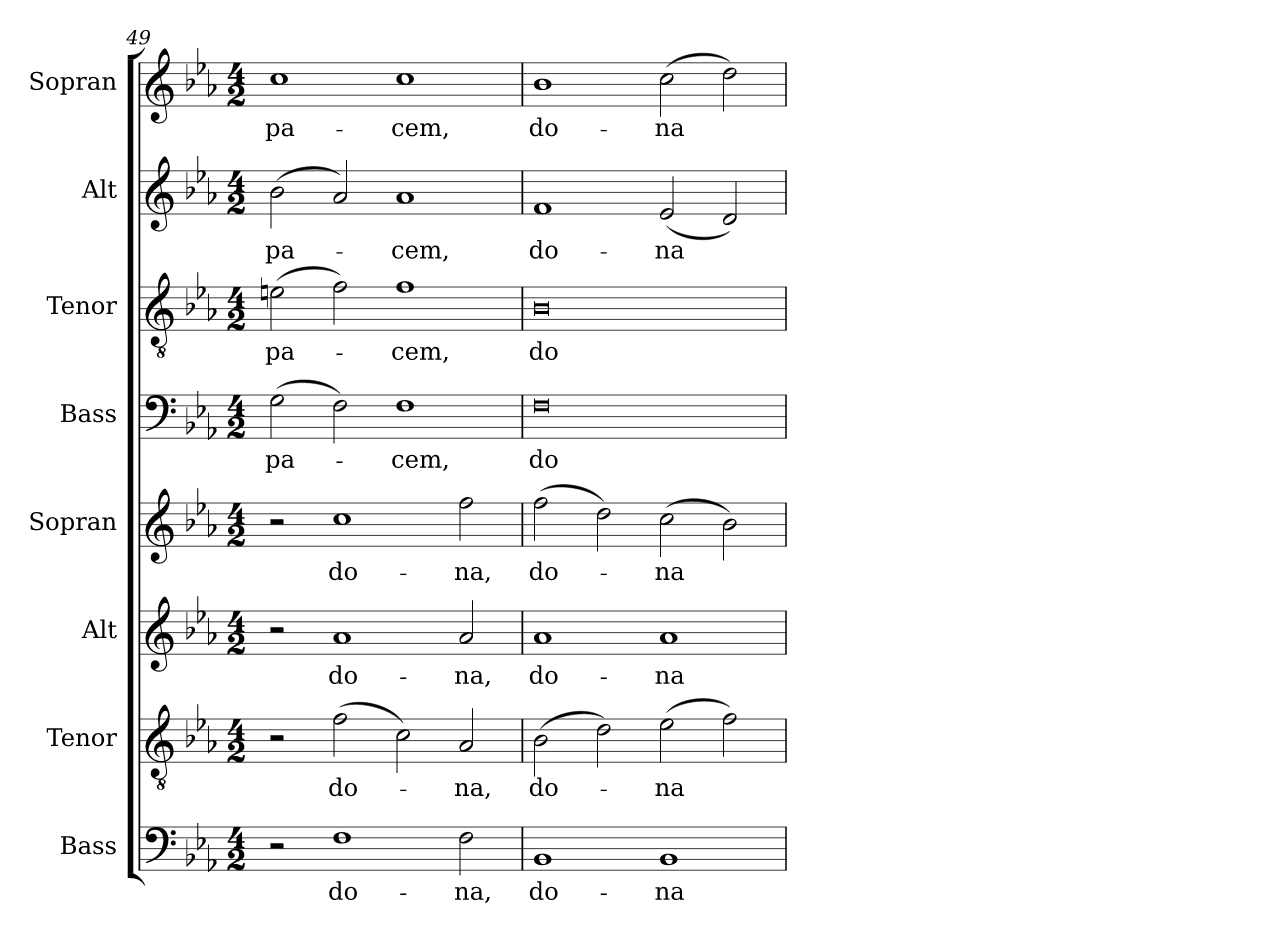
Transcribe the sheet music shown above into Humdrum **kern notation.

**kern	**text	**kern	**text	**kern	**text	**kern	**text	**kern	**text	**kern	**text	**kern	**text	**kern	**text
*part8	*part8	*part7	*part7	*part6	*part6	*part5	*part5	*part4	*part4	*part3	*part3	*part2	*part2	*part1	*part1
*staff8	*staff8	*staff7	*staff7	*staff6	*staff6	*staff5	*staff5	*staff4	*staff4	*staff3	*staff3	*staff2	*staff2	*staff1	*staff1
*I"Bass	*	*I"Tenor	*	*I"Alt	*	*I"Sopran	*	*I"Bass	*	*I"Tenor	*	*I"Alt	*	*I"Sopran	*
*I'B.	*	*I'T.	*	*I'A.	*	*I'S.	*	*I'B.	*	*I'T.	*	*I'A.	*	*I'S.	*
*clefF4	*	*clefGv2	*	*clefG2	*	*clefG2	*	*clefF4	*	*clefGv2	*	*clefG2	*	*clefG2	*
*k[b-e-a-]	*	*k[b-e-a-]	*	*k[b-e-a-]	*	*k[b-e-a-]	*	*k[b-e-a-]	*	*k[b-e-a-]	*	*k[b-e-a-]	*	*k[b-e-a-]	*
*E-:	*	*E-:	*	*E-:	*	*E-:	*	*E-:	*	*E-:	*	*E-:	*	*E-:	*
*M4/2	*	*M4/2	*	*M4/2	*	*M4/2	*	*M4/2	*	*M4/2	*	*M4/2	*	*M4/2	*
=49	=49	=49	=49	=49	=49	=49	=49	=49	=49	=49	=49	=49	=49	=49	=49
!	!	!	!	!	!	!	!	!	!LO:LY:b	!	!LO:LY:b	!	!LO:LY:b	!	!LO:LY:b
2r	.	2r	.	2r	.	2r	.	(>2G\	pa-	(>2en\	pa-	(>2b-\	pa-	1cc	pa-
!	!LO:LY:b	!	!LO:LY:b	!	!LO:LY:b	!	!LO:LY:b	!	!	!	!	!	!	!	!
1F	do-	(>2f\	do-	1a-	do-	1cc	do-	2F\)	.	2f\)	.	2a-/)	.	.	.
!	!	!	!	!	!	!	!	!	!LO:LY:b	!	!LO:LY:b	!	!LO:LY:b	!	!LO:LY:b
.	.	2c\)	.	.	.	.	.	1F	-cem,	1f	-cem,	1a-	-cem,	1cc	-cem,
!	!LO:LY:b	!	!LO:LY:b	!	!LO:LY:b	!	!LO:LY:b	!	!	!	!	!	!	!	!
2F\	-na,	2A-/	-na,	2a-/	-na,	2ff\	-na,	.	.	.	.	.	.	.	.
=50	=50	=50	=50	=50	=50	=50	=50	=50	=50	=50	=50	=50	=50	=50	=50
!	!LO:LY:b	!	!LO:LY:b	!	!LO:LY:b	!	!LO:LY:b	!	!LO:LY:b	!	!LO:LY:b	!	!LO:LY:b	!	!LO:LY:b
1BB-	do-	(>2B-\	do-	1a-	do-	(>2ff\	do-	0F	do-	0B-	do-	1f	do-	1b-	do-
.	.	2d\)	.	.	.	2dd\)	.	.	.	.	.	.	.	.	.
!	!LO:LY:b	!	!LO:LY:b	!	!LO:LY:b	!	!LO:LY:b	!	!	!	!	!	!LO:LY:b	!	!LO:LY:b
1BB-	-na	(>2e-\	-na	1a-	-na	(>2cc\	-na	.	.	.	.	(<2e-/	-na	(>2cc\	-na
.	.	2f\)	.	.	.	2b-\)	.	.	.	.	.	2d/)	.	2dd\)	.
=	=	=	=	=	=	=	=	=	=	=	=	=	=	=	=
*-	*-	*-	*-	*-	*-	*-	*-	*-	*-	*-	*-	*-	*-	*-	*-
